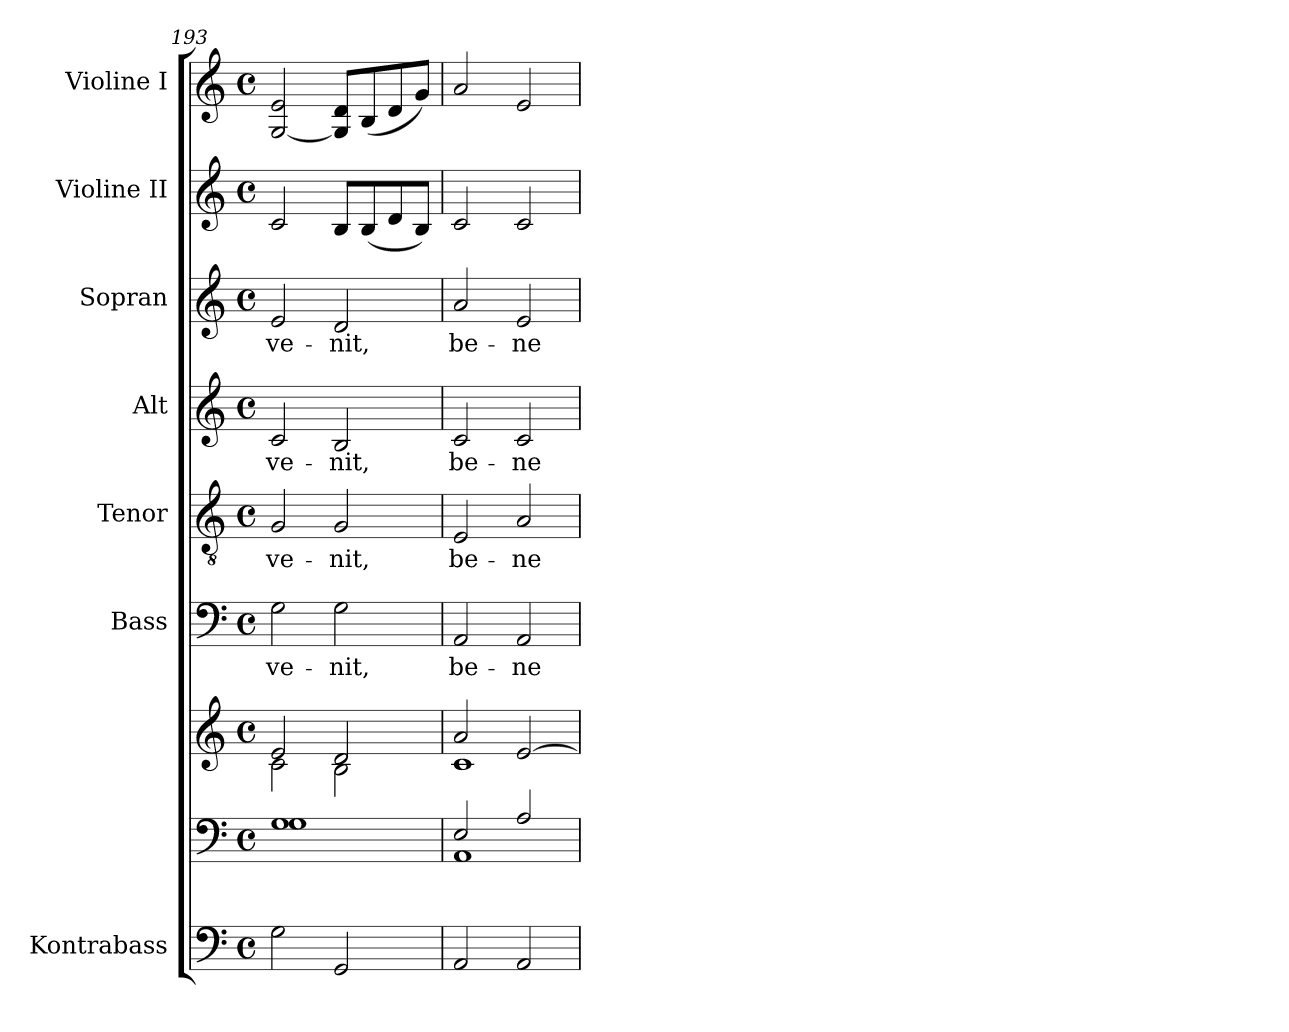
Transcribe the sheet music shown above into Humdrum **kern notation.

**kern	**kern	**kern	**kern	**text	**kern	**text	**kern	**text	**kern	**text	**kern	**kern
*part8	*part7	*part7	*part6	*part6	*part5	*part5	*part4	*part4	*part3	*part3	*part2	*part1
*staff9	*staff8	*staff7	*staff6	*staff6	*staff5	*staff5	*staff4	*staff4	*staff3	*staff3	*staff2	*staff1
*I"Kontrabass	*	*	*I"Bass	*	*I"Tenor	*	*I"Alt	*	*I"Sopran	*	*I"Violine II	*I"Violine I
*I'Kb.	*	*	*I'B.	*	*I'T.	*	*I'A.	*	*I'S.	*	*I'Vl. II	*I'Vl. I
*clefF4	*clefF4	*clefG2	*clefF4	*	*clefGv2	*	*clefG2	*	*clefG2	*	*clefG2	*clefG2
*ITrd7c12	*	*	*	*	*	*	*	*	*	*	*	*
*k[]	*k[]	*k[]	*k[]	*	*k[]	*	*k[]	*	*k[]	*	*k[]	*k[]
*C:	*C:	*C:	*C:	*	*C:	*	*C:	*	*C:	*	*C:	*C:
*M4/4	*M4/4	*M4/4	*M4/4	*	*M4/4	*	*M4/4	*	*M4/4	*	*M4/4	*M4/4
*met(c)	*met(c)	*met(c)	*met(c)	*	*met(c)	*	*met(c)	*	*met(c)	*	*met(c)	*met(c)
=193	=193	=193	=193	=193	=193	=193	=193	=193	=193	=193	=193	=193
*	*^	*^	*	*	*	*	*	*	*	*	*	*
!	!	!	!	!	!	!LO:LY:b	!	!LO:LY:b	!	!LO:LY:b	!	!LO:LY:b	!	!
2GG\	1G	1G	2e/	2c\	2G\	ve-	2G/	ve-	2c/	ve-	2e/	ve-	2c/	[2G/ 2e/
!	!	!	!	!	!	!LO:LY:b	!	!LO:LY:b	!	!LO:LY:b	!	!LO:LY:b	!	!
2GGG/	.	.	2d/	2B\	2G\	-nit,	2G/	-nit,	2B/	-nit,	2d/	-nit,	8B/L	8G/] 8d/L
.	.	.	.	.	.	.	.	.	.	.	.	.	(<8B/	(<8B/
.	.	.	.	.	.	.	.	.	.	.	.	.	8d/	8d/
.	.	.	.	.	.	.	.	.	.	.	.	.	8B/J)	8g/J)
=194	=194	=194	=194	=194	=194	=194	=194	=194	=194	=194	=194	=194	=194	=194
!	!	!	!	!	!	!LO:LY:b	!	!LO:LY:b	!	!LO:LY:b	!	!LO:LY:b	!	!
2AAA/	2E/	1AA	2a/	1c	2AA/	be-	2E/	be-	2c/	be-	2a/	be-	2c/	2a/
!	!	!	!	!	!	!LO:LY:b	!	!LO:LY:b	!	!LO:LY:b	!	!LO:LY:b	!	!
2AAA/	2A/	.	[>2e/	.	2AA/	-ne-	2A/	-ne-	2c/	-ne-	2e/	-ne-	2c/	2e/
*	*v	*v	*	*	*	*	*	*	*	*	*	*	*	*
*	*	*v	*v	*	*	*	*	*	*	*	*	*	*
=	=	=	=	=	=	=	=	=	=	=	=	=
*-	*-	*-	*-	*-	*-	*-	*-	*-	*-	*-	*-	*-
